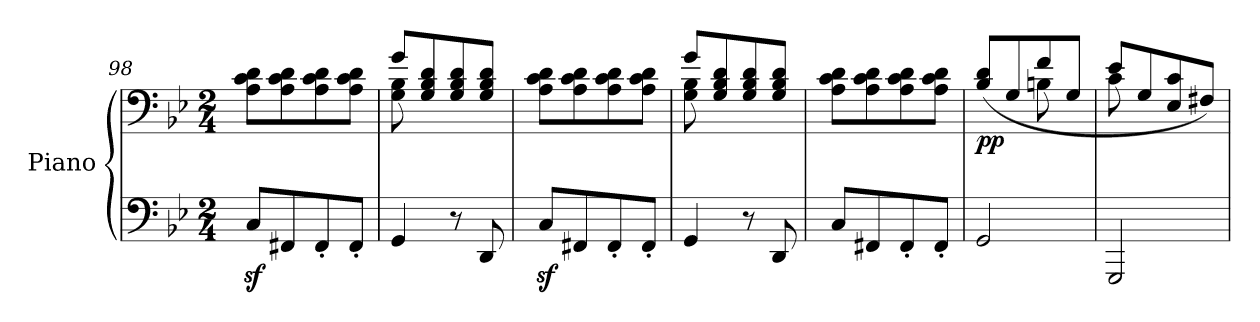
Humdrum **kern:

**kern	**kern	**dynam
*part1	*part1	*part1
*staff2	*staff1	*staff1/2
*I"Piano	*	*
*I'Pno.	*	*
*clefF4	*clefF4	*
*k[b-e-]	*k[b-e-]	*
*B-:	*B-:	*
*M2/4	*M2/4	*
=98	=98	=98
8Cz</L	8A\ 8c\ 8d\L	.
8FF#X/	8A\ 8c\ 8d\	.
8FF#'/	8A\ 8c\ 8d\	.
8FF#'/J	8A\ 8c\ 8d\J	.
=99	=99	=99
*	*^	*
4GG/	8g/L	8G\ 8B-\	.
.	8G/ 8B-/ 8d/	4.ryy	.
8r	8G/ 8B-/ 8d/	.	.
8DD/	8G/ 8B-/ 8d/J	.	.
*	*v	*v	*
=100	=100	=100
8Cz</L	8A\ 8c\ 8d\L	.
8FF#X/	8A\ 8c\ 8d\	.
8FF#'/	8A\ 8c\ 8d\	.
8FF#'/J	8A\ 8c\ 8d\J	.
=101	=101	=101
*	*^	*
4GG/	8g/L	8G\ 8B-\	.
.	8G/ 8B-/ 8d/	4.ryy	.
8r	8G/ 8B-/ 8d/	.	.
8DD/	8G/ 8B-/ 8d/J	.	.
*	*v	*v	*
=102	=102	=102
8C/L	8A\ 8c\ 8d\L	.
8FF#X/	8A\ 8c\ 8d\	.
8FF#'/	8A\ 8c\ 8d\	.
8FF#'/J	8A\ 8c\ 8d\J	.
=103	=103	=103
*	*^	*
!	!	!	!LO:DY:b
2GG/	(>8B-/ 8d/L	4ryy	pp
.	8G/	.	.
.	8f/	8Bn\	.
.	8G/J	8ryy	.
=104	=104	=104	=104
2GGG/	8e-/L	8c\	.
.	8G/	4.ryy	.
.	8E-/ 8c/	.	.
.	8F#X/J)	.	.
*	*v	*v	*
=	=	=
*-	*-	*-
